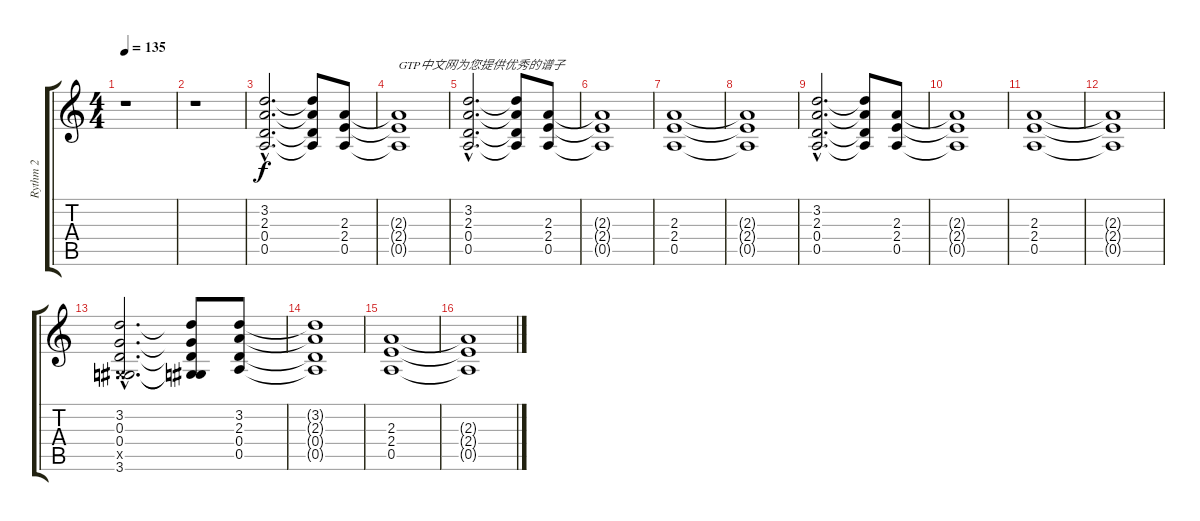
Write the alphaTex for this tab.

\track ("Rythm 2" "Rythm 2") {instrument overdrivenguitar}
\staff {score tabs}
\tuning (E4 B3 G3 D3 A2 E2) {hide}
\ts (4 4)
\tempo 135
\clef g2
\ks c
r.1{dy f instrument overdrivenguitar} |
r.1 |
(3.2{hac} 2.3{hac} 0.4{hac} 0.5{hac}).2{d} (3.2{t} 2.3{t} 0.4{t} 0.5{t}).8 (2.3 2.4 0.5).8 |
(2.3{t} 2.4{t} 0.5{t}).1{txt "GTP中文网为您提供优秀的谱子"} |
(3.2{hac} 2.3{hac} 0.4{hac} 0.5{hac}).2{d} (3.2{t} 2.3{t} 0.4{t} 0.5{t}).8 (2.3 2.4 0.5).8 |
(2.3{t} 2.4{t} 0.5{t}).1 |
(2.3 2.4 0.5).1 |
(2.3{t} 2.4{t} 0.5{t}).1 |
(3.2{hac} 2.3{hac} 0.4{hac} 0.5{hac}).2{d} (3.2{t} 2.3{t} 0.4{t} 0.5{t}).8 (2.3 2.4 0.5).8 |
(2.3{t} 2.4{t} 0.5{t}).1 |
(2.3 2.4 0.5).1 |
(2.3{t} 2.4{t} 0.5{t}).1 |
(3.2{hac} 0.3{hac} 0.4{hac} -1.5{hac x} 3.6{hac}).2{d} (3.2{t} 0.3{t} 0.4{t} -1.5{t} 3.6{t}).8 (3.2 2.3 0.4 0.5).8 |
(3.2{t} 2.3{t} 0.4{t} 0.5{t}).1 |
(2.3 2.4 0.5).1 |
(2.3{t} 2.4{t} 0.5{t}).1
